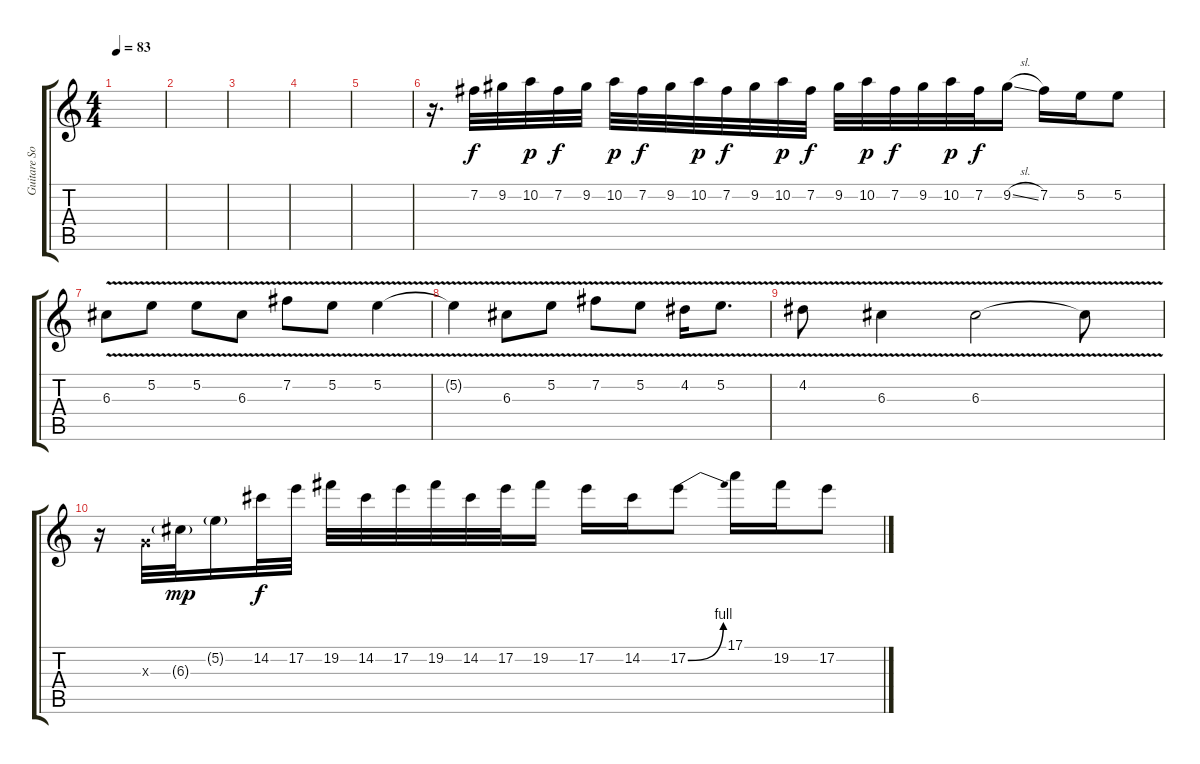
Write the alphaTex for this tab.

\track ("Guitare Solo" "Guitare So") {instrument overdrivenguitar}
\staff {score tabs}
\tuning (E4 B3 G3 D3 A2 E2) {hide}
\ts (4 4)
\tempo 83
\clef g2
\ks c
|
|
|
|
|
r.16{d volume 8 balance 8} 7.2.32 9.2.32 10.2.32{dy p} 7.2.32{dy f} 9.2.32 10.2.32{dy p} 7.2.32{dy f} 9.2.32 10.2.32{dy p} 7.2.32{dy f} 9.2.32 10.2.32{dy p} 7.2.32{dy f} 9.2.32 10.2.32{dy p} 7.2.32{dy f} 9.2.32 10.2.32{dy p} 7.2.32{dy f} 9.2{sl}.16 7.2.16 5.2.16 5.2.8 |
6.3{v}.8 5.2{v}.8 5.2{v}.8 6.3{v}.8 7.2{v}.8 5.2{v}.8 5.2{v}.4 |
5.2{t}.4 6.3{v}.8 5.2{v}.8 7.2{v}.8 5.2{v}.8 4.2{v}.16 5.2{v}.8{d} |
4.2{v}.8 6.3{v}.4 6.3{v}.2 6.3{t}.8 |
r.16 0.3{x}.32 6.3{g}.32{dy mp} 5.2{g}.16 14.2.32{dy f} 17.2.32 19.2.32 14.2.32 17.2.32 19.2.32 14.2.32 17.2.32 19.2.16 17.2.16 14.2.16 17.2{be (bend 0 0 60 4)}.8 17.1.16 19.2.16 17.2.8
